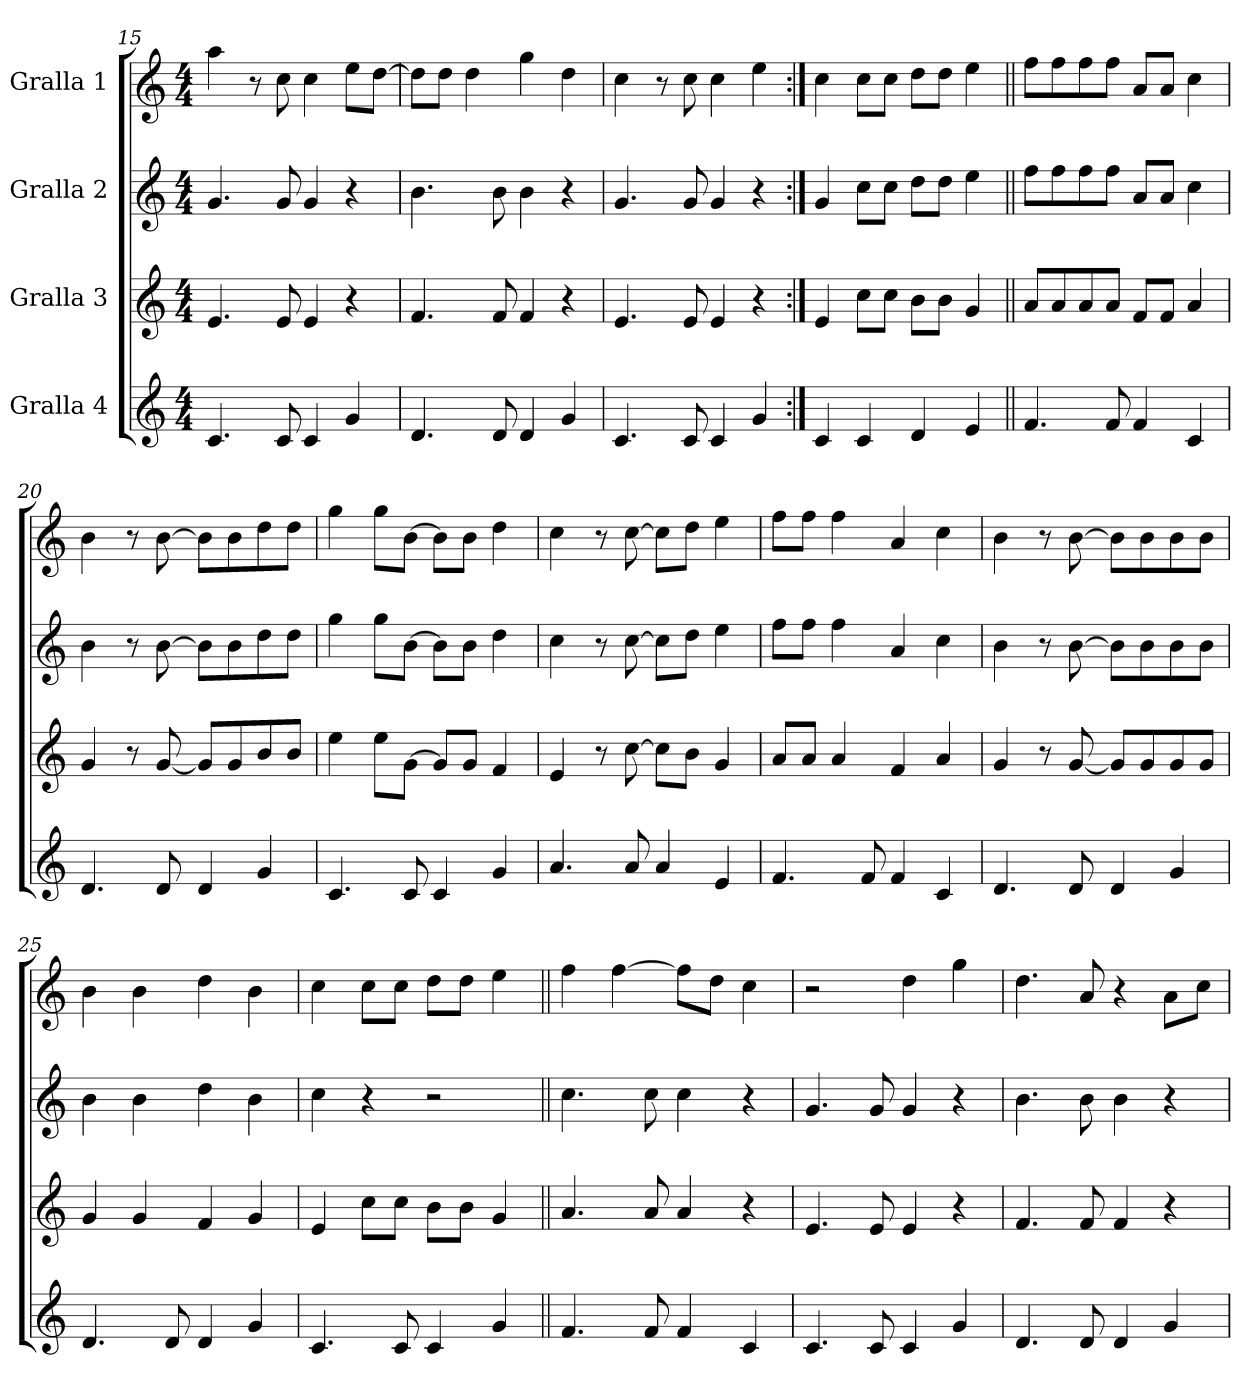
**kern	**kern	**kern	**kern
*part4	*part3	*part2	*part1
*staff4	*staff3	*staff2	*staff1
*I"Gralla 4	*I"Gralla 3	*I"Gralla 2	*I"Gralla 1
!!LO:PB:g=z
*clefG2	*clefG2	*clefG2	*clefG2
*k[]	*k[]	*k[]	*k[]
*M4/4	*M4/4	*M4/4	*M4/4
=15	=15	=15	=15
4.c/	4.e/	4.g/	4aa\
.	.	.	8r
8c/	8e/	8g/	8cc\
4c/	4e/	4g/	4cc\
4g/	4r	4r	8ee\L
.	.	.	[8dd\J
=16	=16	=16	=16
4.d/	4.f/	4.b\	8dd\L]
.	.	.	8dd\J
.	.	.	4dd\
8d/	8f/	8b\	.
4d/	4f/	4b\	4gg\
4g/	4r	4r	4dd\
=17	=17	=17	=17
4.c/	4.e/	4.g/	4cc\
.	.	.	8r
8c/	8e/	8g/	8cc\
4c/	4e/	4g/	4cc\
4g/	4r	4r	4ee\
=18:|!	=18:|!	=18:|!	=18:|!
4c/	4e/	4g/	4cc\
4c/	8cc\L	8cc\L	8cc\L
.	8cc\J	8cc\J	8cc\J
4d/	8b\L	8dd\L	8dd\L
.	8b\J	8dd\J	8dd\J
4e/	4g/	4ee\	4ee\
=19||	=19||	=19||	=19||
4.f/	8a/L	8ff\L	8ff\L
.	8a/	8ff\	8ff\
.	8a/	8ff\	8ff\
8f/	8a/J	8ff\J	8ff\J
4f/	8f/L	8a/L	8a/L
.	8f/J	8a/J	8a/J
4c/	4a/	4cc\	4cc\
=20	=20	=20	=20
4.d/	4g/	4b\	4b\
.	8r	8r	8r
8d/	[8g/	[8b\	[8b\
4d/	8g/L]	8b\L]	8b\L]
.	8g/	8b\	8b\
4g/	8b/	8dd\	8dd\
.	8b/J	8dd\J	8dd\J
=21	=21	=21	=21
4.c/	4ee\	4gg\	4gg\
.	8ee\L	8gg\L	8gg\L
8c/	[8g\J	[8b\J	[8b\J
4c/	8g/L]	8b\L]	8b\L]
.	8g/J	8b\J	8b\J
4g/	4f/	4dd\	4dd\
!!LO:PB:g=z
=22	=22	=22	=22
4.a/	4e/	4cc\	4cc\
.	8r	8r	8r
8a/	[8cc\	[8cc\	[8cc\
4a/	8cc\L]	8cc\L]	8cc\L]
.	8b\J	8dd\J	8dd\J
4e/	4g/	4ee\	4ee\
=23	=23	=23	=23
4.f/	8a/L	8ff\L	8ff\L
.	8a/J	8ff\J	8ff\J
.	4a/	4ff\	4ff\
8f/	.	.	.
4f/	4f/	4a/	4a/
4c/	4a/	4cc\	4cc\
=24	=24	=24	=24
4.d/	4g/	4b\	4b\
.	8r	8r	8r
8d/	[8g/	[8b\	[8b\
4d/	8g/L]	8b\L]	8b\L]
.	8g/	8b\	8b\
4g/	8g/	8b\	8b\
.	8g/J	8b\J	8b\J
=25	=25	=25	=25
4.d/	4g/	4b\	4b\
.	4g/	4b\	4b\
8d/	.	.	.
4d/	4f/	4dd\	4dd\
4g/	4g/	4b\	4b\
=26	=26	=26	=26
4.c/	4e/	4cc\	4cc\
.	8cc\L	4r	8cc\L
8c/	8cc\J	.	8cc\J
4c/	8b\L	2r	8dd\L
.	8b\J	.	8dd\J
4g/	4g/	.	4ee\
=27||	=27||	=27||	=27||
4.f/	4.a/	4.cc\	4ff\
.	.	.	[4ff\
8f/	8a/	8cc\	.
4f/	4a/	4cc\	8ff\L]
.	.	.	8dd\J
4c/	4r	4r	4cc\
=28	=28	=28	=28
4.c/	4.e/	4.g/	2r
8c/	8e/	8g/	.
4c/	4e/	4g/	4dd\
4g/	4r	4r	4gg\
=29	=29	=29	=29
4.d/	4.f/	4.b\	4.dd\
8d/	8f/	8b\	8a/
4d/	4f/	4b\	4r
4g/	4r	4r	8a\L
.	.	.	8cc\J
=	=	=	=
*-	*-	*-	*-
